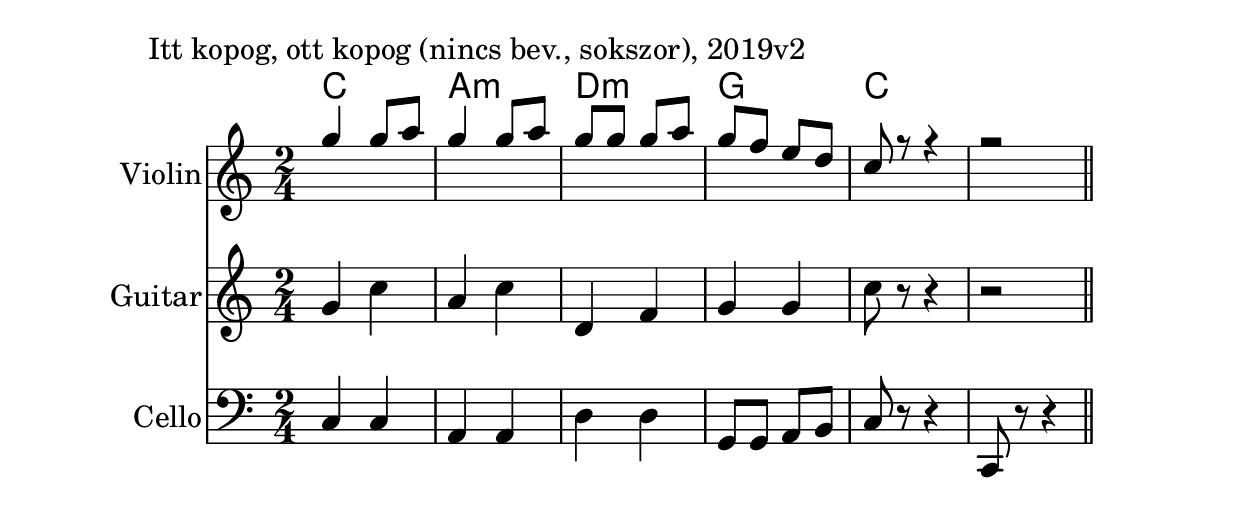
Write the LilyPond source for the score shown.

\version "2.18.2"

\paper{
  indent=10\mm
  line-width=160\mm
  oddFooterMarkup=##f
  %oddHeaderMarkup=##f
  bookTitleMarkup = ##f
  %scoreTitleMarkup = ##f
}

#(set-global-staff-size 26)

\score {
  <<
    \context ChordNames { \chordmode {
       c2 | a:m | d:m | g | c
    } }
    \new Staff \with {
      instrumentName = #"Violin"
      shortInstrumentName = #"V"
    } <<
      \new Voice \relative c' {
        \set midiInstrument = #"violin"
        \voiceOne
        \clef treble
        \key c \major
        \time 2/4
        g''4 g8 a | g4 g8 a |
        g8 g g a | g f e d |
        c8 r r4 | r2 \bar "||"
      }
    >>

    \new Staff \with {
      instrumentName = #"Guitar"
      shortInstrumentName = #"G"
    } <<
      \new Voice \relative c' {
        \set midiInstrument = #"acoustic guitar (nylon)"
        \clef treble
        \key c \major
        \time 2/4
        g'4 c | a4 c |
        d,4 f | g4 g |
        c8 r r4 | r2 \bar "||"
      }
    >>

    \new Staff \with {
      instrumentName = #"Cello"
      shortInstrumentName = #"C"
    } <<
      \new Voice \relative c' {
        \set midiInstrument = #"cello"
        \clef bass
        \key c \major
        \time 2/4
        c,4 c | a4 a |
        d4 d | g,8 g a b |
        c8 r r4 | c,8 r r4 \bar "||"
      }
    >>

  >>
  \layout {}
  \midi {
    \context {
      \Staff
      \remove "Staff_performer"
    }
    \context {
      \Voice
      \consists "Staff_performer"
    }
    \context {
      \Score
      tempoWholesPerMinute = #(ly:make-moment 100 4)
    }
  }

  \header { piece = "Itt kopog, ott kopog (nincs bev., sokszor), 2019v2" }

}
